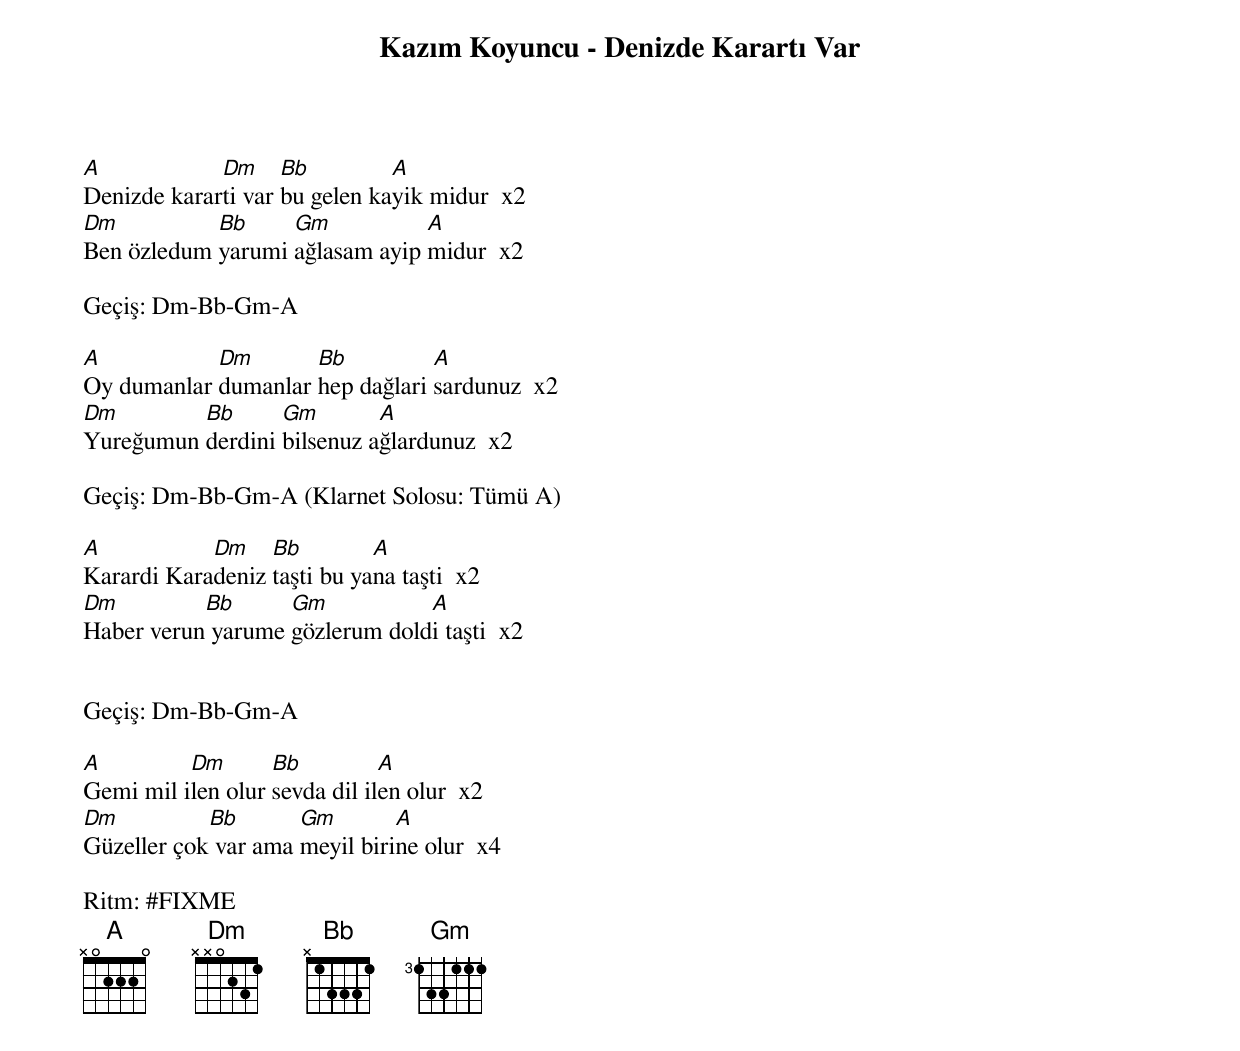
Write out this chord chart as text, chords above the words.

Kazım Koyuncu - Denizde Karartı Var

A            Dm     Bb         A
Denizde kararti var bu gelen kayik midur  x2
Dm          Bb     Gm           A
Ben özledum yarumi ağlasam ayip midur  x2

Geçiş: Dm-Bb-Gm-A

A           Dm       Bb          A
Oy dumanlar dumanlar hep dağlari sardunuz  x2
Dm        Bb      Gm        A
Yureğumun derdini bilsenuz ağlardunuz  x2

Geçiş: Dm-Bb-Gm-A (Klarnet Solosu: Tümü A)

A           Dm    Bb         A
Karardi Karadeniz taşti bu yana taşti  x2
Dm         Bb      Gm           A
Haber verun yarume gözlerum doldi taşti  x2


Geçiş: Dm-Bb-Gm-A

A         Dm       Bb          A
Gemi mil ilen olur sevda dil ilen olur  x2
Dm          Bb       Gm        A
Güzeller çok var ama meyil birine olur  x4

Ritm: #FIXME
